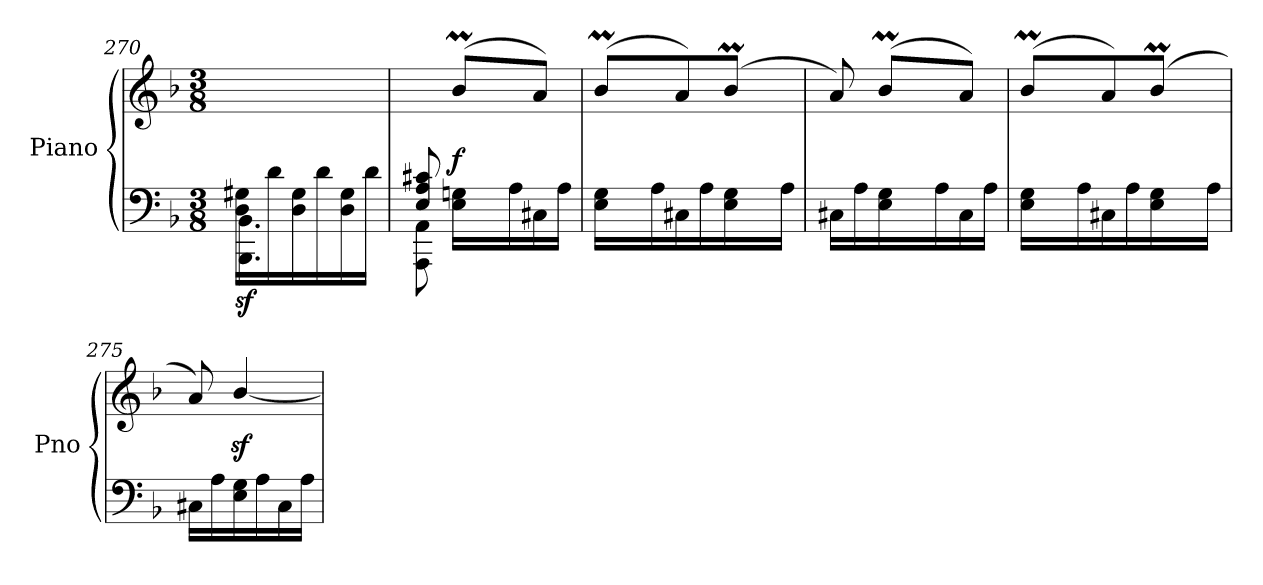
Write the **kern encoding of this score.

**kern	**kern	**dynam
*part1	*part1	*part1
*staff2	*staff1	*staff1/2
*I"Piano	*	*
*I'Pno	*	*
*clefF4	*clefG2	*
*k[b-]	*k[b-]	*
*M3/8	*M3/8	*
=270	=270	=270
*^	*	*
!	!	!	!LO:DY:b=2
16D\ 16G#X\LL	4.BBB-\ 4.BB-\	4.ryy	sf
16d\	.	.	.
16D\ 16G#\	.	.	.
16d\	.	.	.
16D\ 16G#\	.	.	.
16d\JJ	.	.	.
=271	=271	=271	=271
*	*	*^	*
8E/ 8A/ 8c#X/	8AAA\ 8AA\	8ryy	8ryy	.
!	!	!	!	!LO:DY:b
4ryy	16E\ 16Gn\LL	(>8b-M/L	64b-LLLLyy	f
.	.	.	64ccJJJyy	.
.	.	.	8..b-Jyy	.
.	16A\	.	.	.
.	16C#X\	8a/J)	.	.
.	16A\JJ	.	.	.
*v	*v	*	*	*
!!LO:PB:g=z	!!
=272	=272	=272	=272
16E\ 16G\LL	(>8b-M/L	64b-LLLLyy	.
.	.	64ccJJJyy	.
.	.	8..b-yy	.
16A\	.	.	.
16C#X\	8a/)	.	.
16A\	.	.	.
16E\ 16G\	(>8b-M/J	64b-LLLyy	.
.	.	64ccJJyy	.
.	.	16.b-JJyy	.
16A\JJ	.	.	.
!!LO:LB:g=z	!!
=273	=273	=273	=273
16C#X\LL	8a/)	8ryy	.
16A\	.	.	.
16E\ 16G\	(>8b-M/L	64b-LLLLyy	.
.	.	64ccJJJyy	.
.	.	8..b-Jyy	.
16A\	.	.	.
16C#\	8a/J)	.	.
16A\JJ	.	.	.
=274	=274	=274	=274
16E\ 16G\LL	(>8b-M/L	64b-LLLLyy	.
.	.	64ccJJJyy	.
.	.	8..b-yy	.
16A\	.	.	.
16C#X\	8a/)	.	.
16A\	.	.	.
16E\ 16G\	(>8b-M/J	64b-LLLyy	.
.	.	64ccJJyy	.
.	.	16.b-JJyy	.
16A\JJ	.	.	.
*	*v	*v	*
=275	=275	=275
16C#X\LL	8a/)	.
16A\	.	.
16E\ 16G\	[4b-z</	.
16A\	.	.
16C#\	.	.
16A\JJ	.	.
=	=	=
*-	*-	*-
